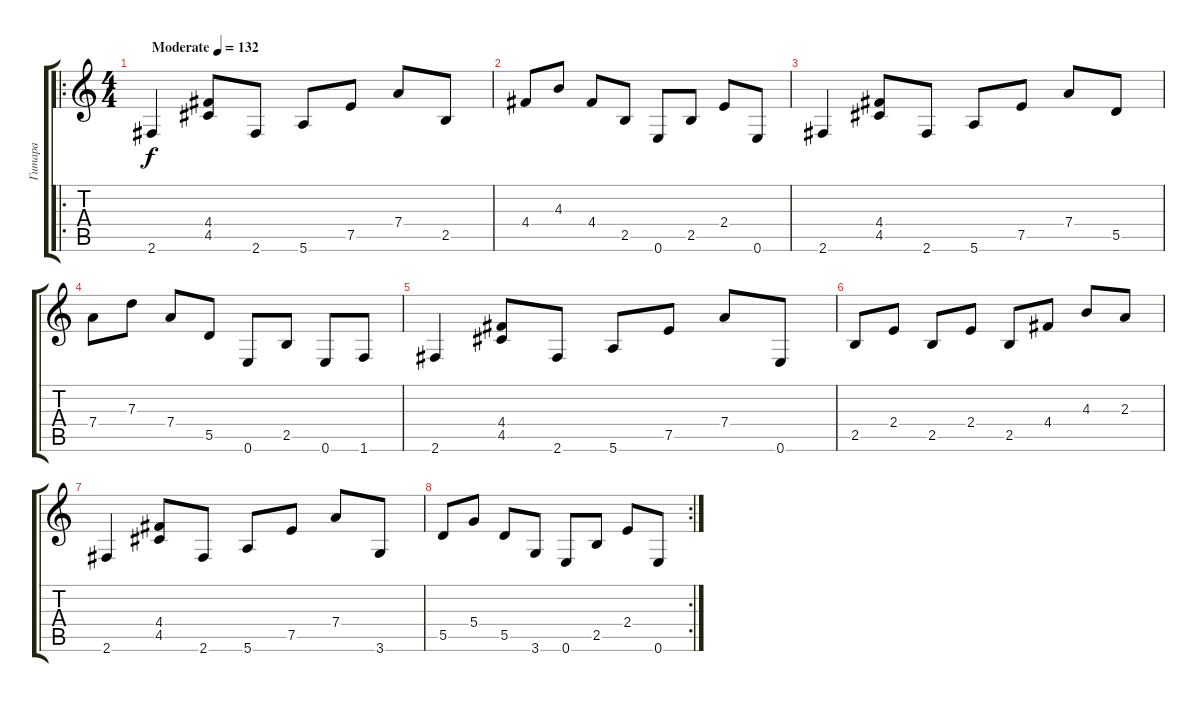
\track ("Гитара" "Гитара") {instrument electricguitarmuted}
\staff {score tabs}
\tuning (E4 B3 G3 D3 A2 E2) {hide}
\ro
\ts (4 4)
\tempo (132 "Moderate")
\clef g2
\ks c
2.6.4{dy f instrument electricguitarmuted} (4.4 4.5).8 2.6.8 5.6.8 7.5.8 7.4.8 2.5.8 |
4.4.8 4.3.8 4.4.8 2.5.8 0.6.8 2.5.8 2.4.8 0.6.8 |
2.6.4 (4.4 4.5).8 2.6.8 5.6.8 7.5.8 7.4.8 5.5.8 |
7.4.8 7.3.8 7.4.8 5.5.8 0.6.8 2.5.8 0.6.8 1.6.8 |
2.6.4 (4.4 4.5).8 2.6.8 5.6.8 7.5.8 7.4.8 0.6.8 |
2.5.8 2.4.8 2.5.8 2.4.8 2.5.8 4.4.8 4.3.8 2.3.8 |
2.6.4 (4.4 4.5).8 2.6.8 5.6.8 7.5.8 7.4.8 3.6.8 |
\rc 2
5.5.8 5.4.8 5.5.8 3.6.8 0.6.8 2.5.8 2.4.8 0.6.8
